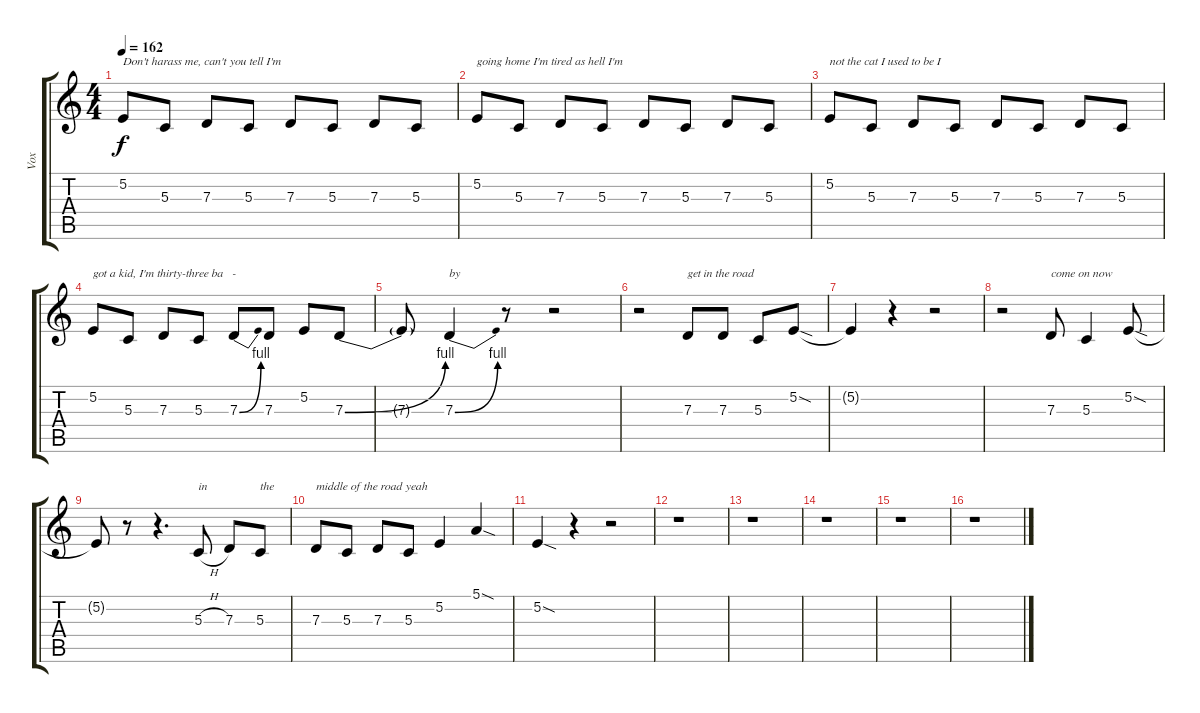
\track ("Vox" "Vox") {instrument violin}
\staff {score tabs}
\tuning (E4 B3 G3 D3 A2 E2) {hide}
\ts (4 4)
\tempo 162
\clef g2
\ks c
5.2.8{txt "Don't harass me, can't you tell I'm" dy f} 5.3.8 7.3.8 5.3.8 7.3.8 5.3.8 7.3.8 5.3.8 |
5.2.8{txt "going home I'm tired as hell I'm"} 5.3.8 7.3.8 5.3.8 7.3.8 5.3.8 7.3.8 5.3.8 |
5.2.8{txt "not the cat I used to be I"} 5.3.8 7.3.8 5.3.8 7.3.8 5.3.8 7.3.8 5.3.8 |
5.2.8{txt "got a kid, I'm thirty-three ba   -"} 5.3.8 7.3.8 5.3.8 7.3{be (bend 0 0 60 4)}.8 7.3.8 5.2.8 7.3{be (bend 0 0 60 4)}.8 |
7.3{t}.8 7.3{be (bend 0 0 60 4)}.4{txt "by"} r.8 r.2 |
r.2 7.3.8{txt "get in the road"} 7.3.8 5.3.8 5.2{sod}.8 |
5.2{t}.4 r.4 r.2 |
r.2 7.3.8{txt "come on now"} 5.3.4 5.2{sod}.8 |
5.2{t}.8 r.8 r.4{d} 5.3{h}.8{txt "in"} 7.3.8 5.3.8{txt "the"} |
7.3.8{txt "middle of the road yeah"} 5.3.8 7.3.8 5.3.8 5.2.4 5.1{sod}.4 |
5.2{sod}.4 r.4 r.2 |
r.1 |
r.1 |
r.1 |
r.1 |
r.1
